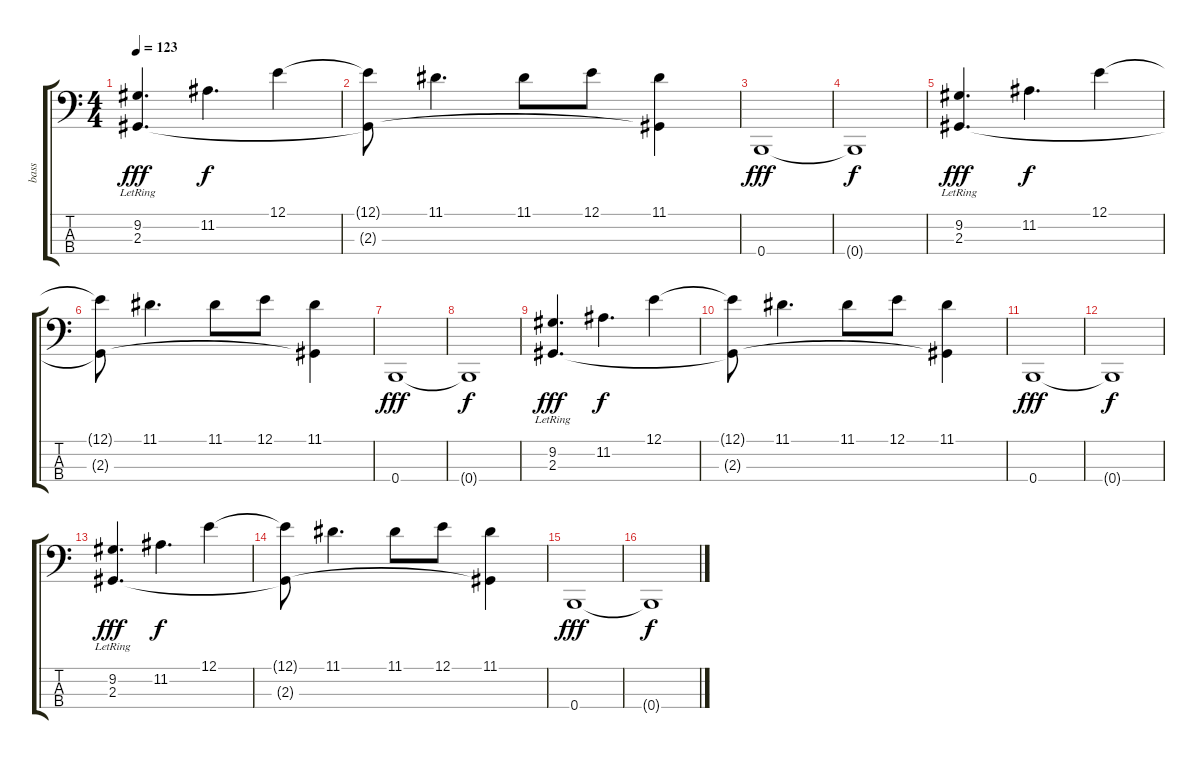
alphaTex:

\track ("bass" "bass") {instrument electricbassfinger}
\staff {score tabs}
\tuning (E2 B1 Gb1 B0) {hide}
\ts (4 4)
\tempo 123
\clef f4
\ks c
(9.2 2.3{lr}).4{d dy fff instrument electricbassfinger} 11.2.4{d dy f} 12.1.4 |
(12.1{t} 2.3{t}).8 11.1.4{d} 11.1.8 12.1.8 (11.1 2.3{t}).4 |
0.4.1{dy fff} |
0.4{t}.1{dy f} |
(9.2 2.3{lr}).4{d dy fff} 11.2.4{d dy f} 12.1.4 |
(12.1{t} 2.3{t}).8 11.1.4{d} 11.1.8 12.1.8 (11.1 2.3{t}).4 |
0.4.1{dy fff} |
0.4{t}.1{dy f} |
(9.2 2.3{lr}).4{d dy fff} 11.2.4{d dy f} 12.1.4 |
(12.1{t} 2.3{t}).8 11.1.4{d} 11.1.8 12.1.8 (11.1 2.3{t}).4 |
0.4.1{dy fff} |
0.4{t}.1{dy f} |
(9.2 2.3{lr}).4{d dy fff} 11.2.4{d dy f} 12.1.4 |
(12.1{t} 2.3{t}).8 11.1.4{d} 11.1.8 12.1.8 (11.1 2.3{t}).4 |
0.4.1{dy fff} |
0.4{t}.1{dy f}
